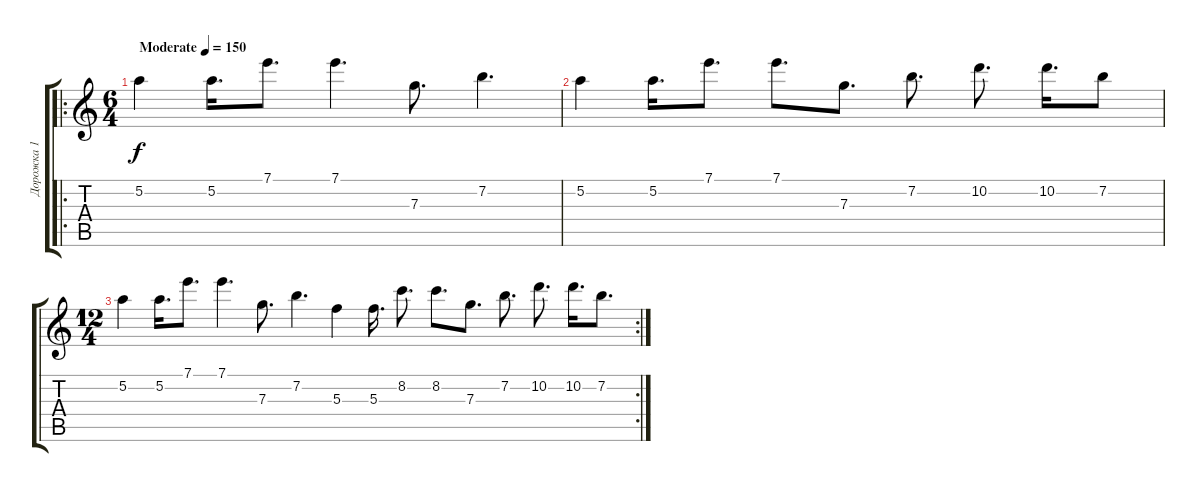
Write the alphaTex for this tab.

\track ("Дорожка 1" "Дорожка 1") {instrument acousticguitarsteel}
\staff {score tabs}
\tuning (A4 E4 C4 G4 A2 E2) {hide}
\ro
\ts (6 4)
\tempo (150 "Moderate")
\clef g2
\ks c
5.2.4{dy f instrument acousticguitarsteel} 5.2.16{d} 7.1.8{d} 7.1.4{d} 7.3.8{d} 7.2.4{d} |
5.2.4 5.2.16{d} 7.1.8{d} 7.1.8{d} 7.3.8{d} 7.2.8{d} 10.2.8{d} 10.2.16{d} 7.2.8 |
\rc 2
\ts (12 4)
5.2.4 5.2.16{d} 7.1.8{d} 7.1.4{d} 7.3.8{d} 7.2.4{d} 5.3.4 5.3.16{d} 8.2.8{d} 8.2.8{d} 7.3.8{d} 7.2.8{d} 10.2.8{d} 10.2.16{d} 7.2.8{d}
